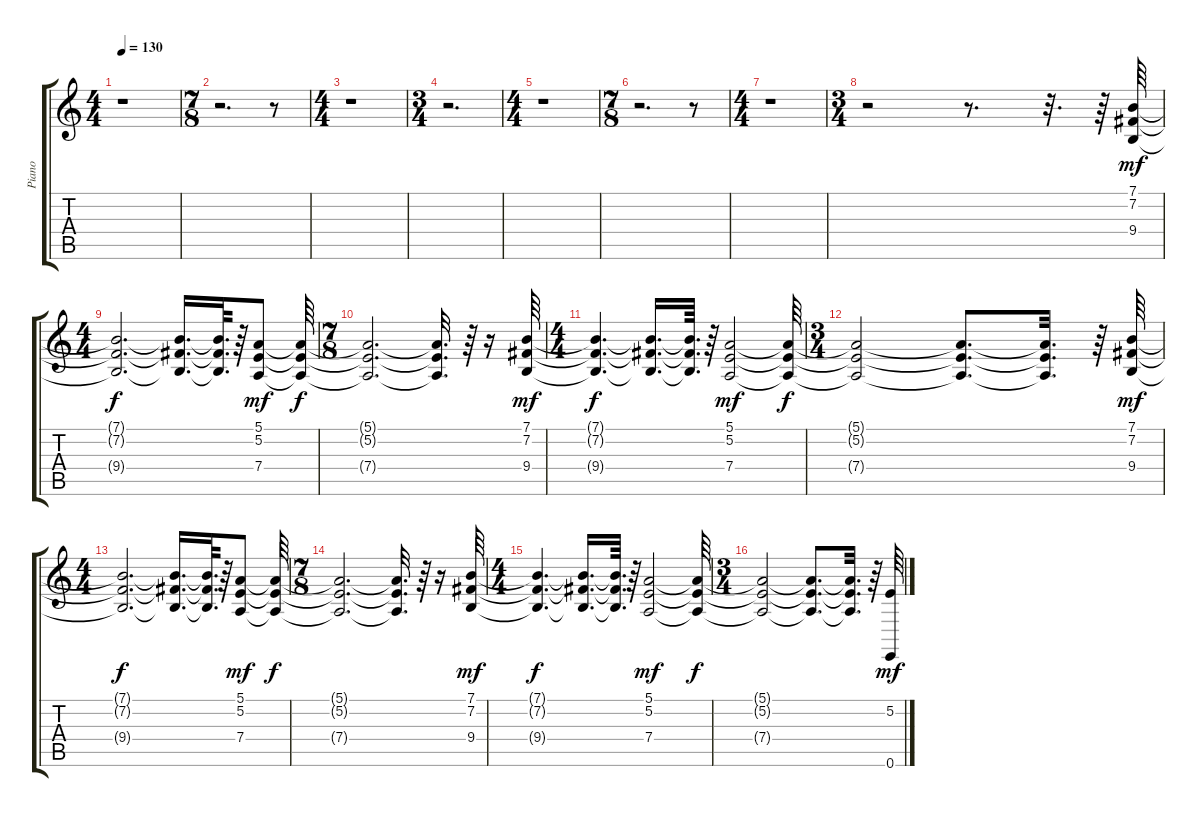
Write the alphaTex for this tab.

\track ("Piano" "Piano") {instrument acousticgrandpiano}
\staff {score tabs}
\tuning (E4 B3 G3 D3 A2 E2) {hide}
\ts (4 4)
\tempo 130
\clef g2
\ks c
r.1{dy f} |
\ts (7 8)
r.2{d} r.8 |
\ts (4 4)
r.1 |
\ts (3 4)
r.2{d} |
\ts (4 4)
r.1 |
\ts (7 8)
r.2{d} r.8 |
\ts (4 4)
r.1 |
\ts (3 4)
r.2 r.8{d} r.32{d} r.64 (7.1 7.2 9.4).64{dy mf} |
\ts (4 4)
(7.1{t} 7.2{t} 9.4{t}).2{d dy f} (7.1{t} 7.2{t} 9.4{t}).16{d} (7.1{t} 7.2{t} 9.4{t}).64{d} r.64 (5.1 5.2 7.4).8{dy mf} (5.1{t} 5.2{t} 7.4{t}).64{dy f} |
\ts (7 8)
(5.1{t} 5.2{t} 7.4{t}).2{d} (5.1{t} 5.2{t} 7.4{t}).32{d} r.64 r.16 (7.1 7.2 9.4).64{dy mf} |
\ts (4 4)
(7.1{t} 7.2{t} 9.4{t}).4{d dy f} (7.1{t} 7.2{t} 9.4{t}).16{d} (7.1{t} 7.2{t} 9.4{t}).64{d} r.64 (5.1 5.2 7.4).2{dy mf} (5.1{t} 5.2{t} 7.4{t}).64{dy f} |
\ts (3 4)
(5.1{t} 5.2{t} 7.4{t}).2 (5.1{t} 5.2{t} 7.4{t}).8{d} (5.1{t} 5.2{t} 7.4{t}).32{d} r.64 (7.1 7.2 9.4).64{dy mf} |
\ts (4 4)
(7.1{t} 7.2{t} 9.4{t}).2{d dy f} (7.1{t} 7.2{t} 9.4{t}).16{d} (7.1{t} 7.2{t} 9.4{t}).64{d} r.64 (5.1 5.2 7.4).8{dy mf} (5.1{t} 5.2{t} 7.4{t}).64{dy f} |
\ts (7 8)
(5.1{t} 5.2{t} 7.4{t}).2{d} (5.1{t} 5.2{t} 7.4{t}).32{d} r.64 r.16 (7.1 7.2 9.4).64{dy mf} |
\ts (4 4)
(7.1{t} 7.2{t} 9.4{t}).4{d dy f} (7.1{t} 7.2{t} 9.4{t}).16{d} (7.1{t} 7.2{t} 9.4{t}).64{d} r.64 (5.1 5.2 7.4).2{dy mf} (5.1{t} 5.2{t} 7.4{t}).64{dy f} |
\ts (3 4)
(5.1{t} 5.2{t} 7.4{t}).2 (5.1{t} 5.2{t} 7.4{t}).8{d} (5.1{t} 5.2{t} 7.4{t}).32{d} r.64 (5.2 0.6).64{dy mf}
